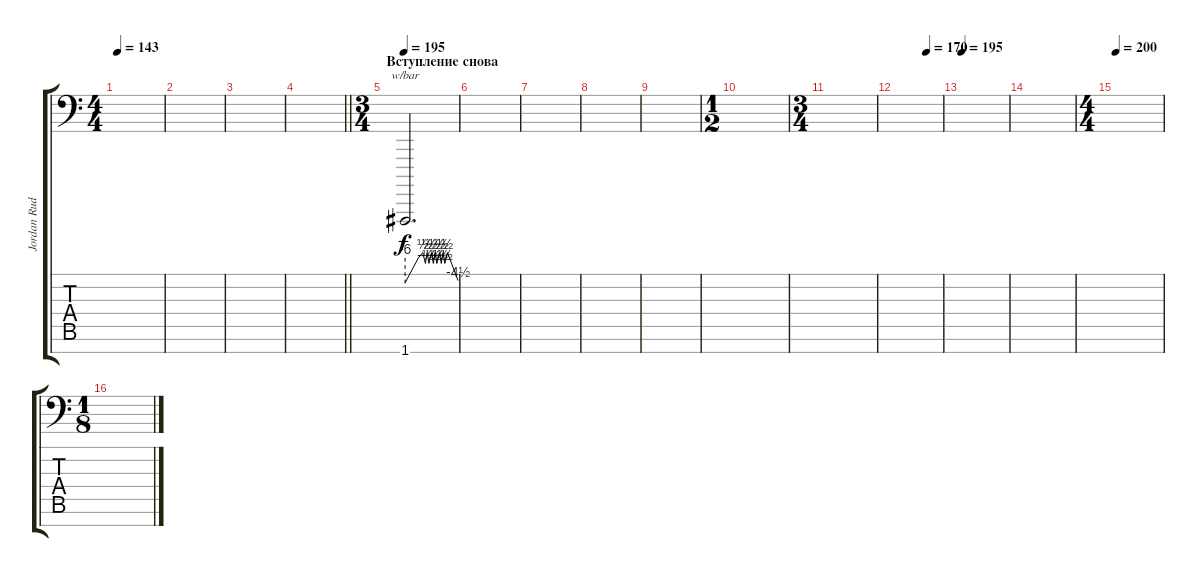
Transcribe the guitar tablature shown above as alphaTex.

\track ("Jordan Rudess lead (with tabulature)" "Jordan Rud") {instrument electricgrandpiano}
\staff {score tabs}
\tuning (D3 A2 F2 C2 G1 D1 A0) {hide}
\ts (4 4)
\tempo 143
\clef f4
\ks c
|
|
|
\barLineRight lightlight
|
\ts (3 4)
\section ("" "Вступление снова")
\tempo 195
1.7.2{d tbe (custom default 0 -24 15 0 20 2 23 -2 25 2 27 -2 30 2 32 -2 34 2 36 -2 39 2 41 -2 43 2 45 -2 48 2 60 -18) instrument lead2sawtooth} |
|
|
|
|
\ts (1 2)
|
\ts (3 4)
|
\tempo (170 0.6666666666666666)
|
\tempo 195
|
|
\ts (4 4)
\tempo 200
|
\ts (1 8)
